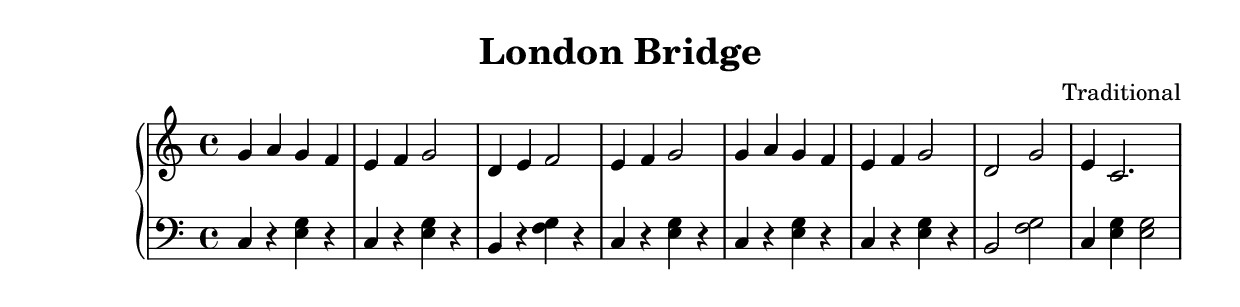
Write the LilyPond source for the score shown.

\header {
  title = "London Bridge"
  composer = "Traditional"
}
\version "2.16.2"


upper = \relative c'' {
  \clef treble
  \key c \major
  \time 4/4
  g a g f e f g2 d4 e f2 e4 f g2 g4 a g f e f g2 d g e4 c2.
}

lower = \relative c {
  \clef bass
  \key c \major
  \time 4/4
  c4 r <e g> r c r <e g> r b r <f' g> r  c r <e g> r c r <e g> r c r <e g> r b2 <f' g> c4 <e g> <e g>2
}

\score {
  
  \new PianoStaff <<
     \new Staff = "upper" \upper
     \new Staff = "lower" \lower
  >>
  \layout { }

 \midi { }
  }